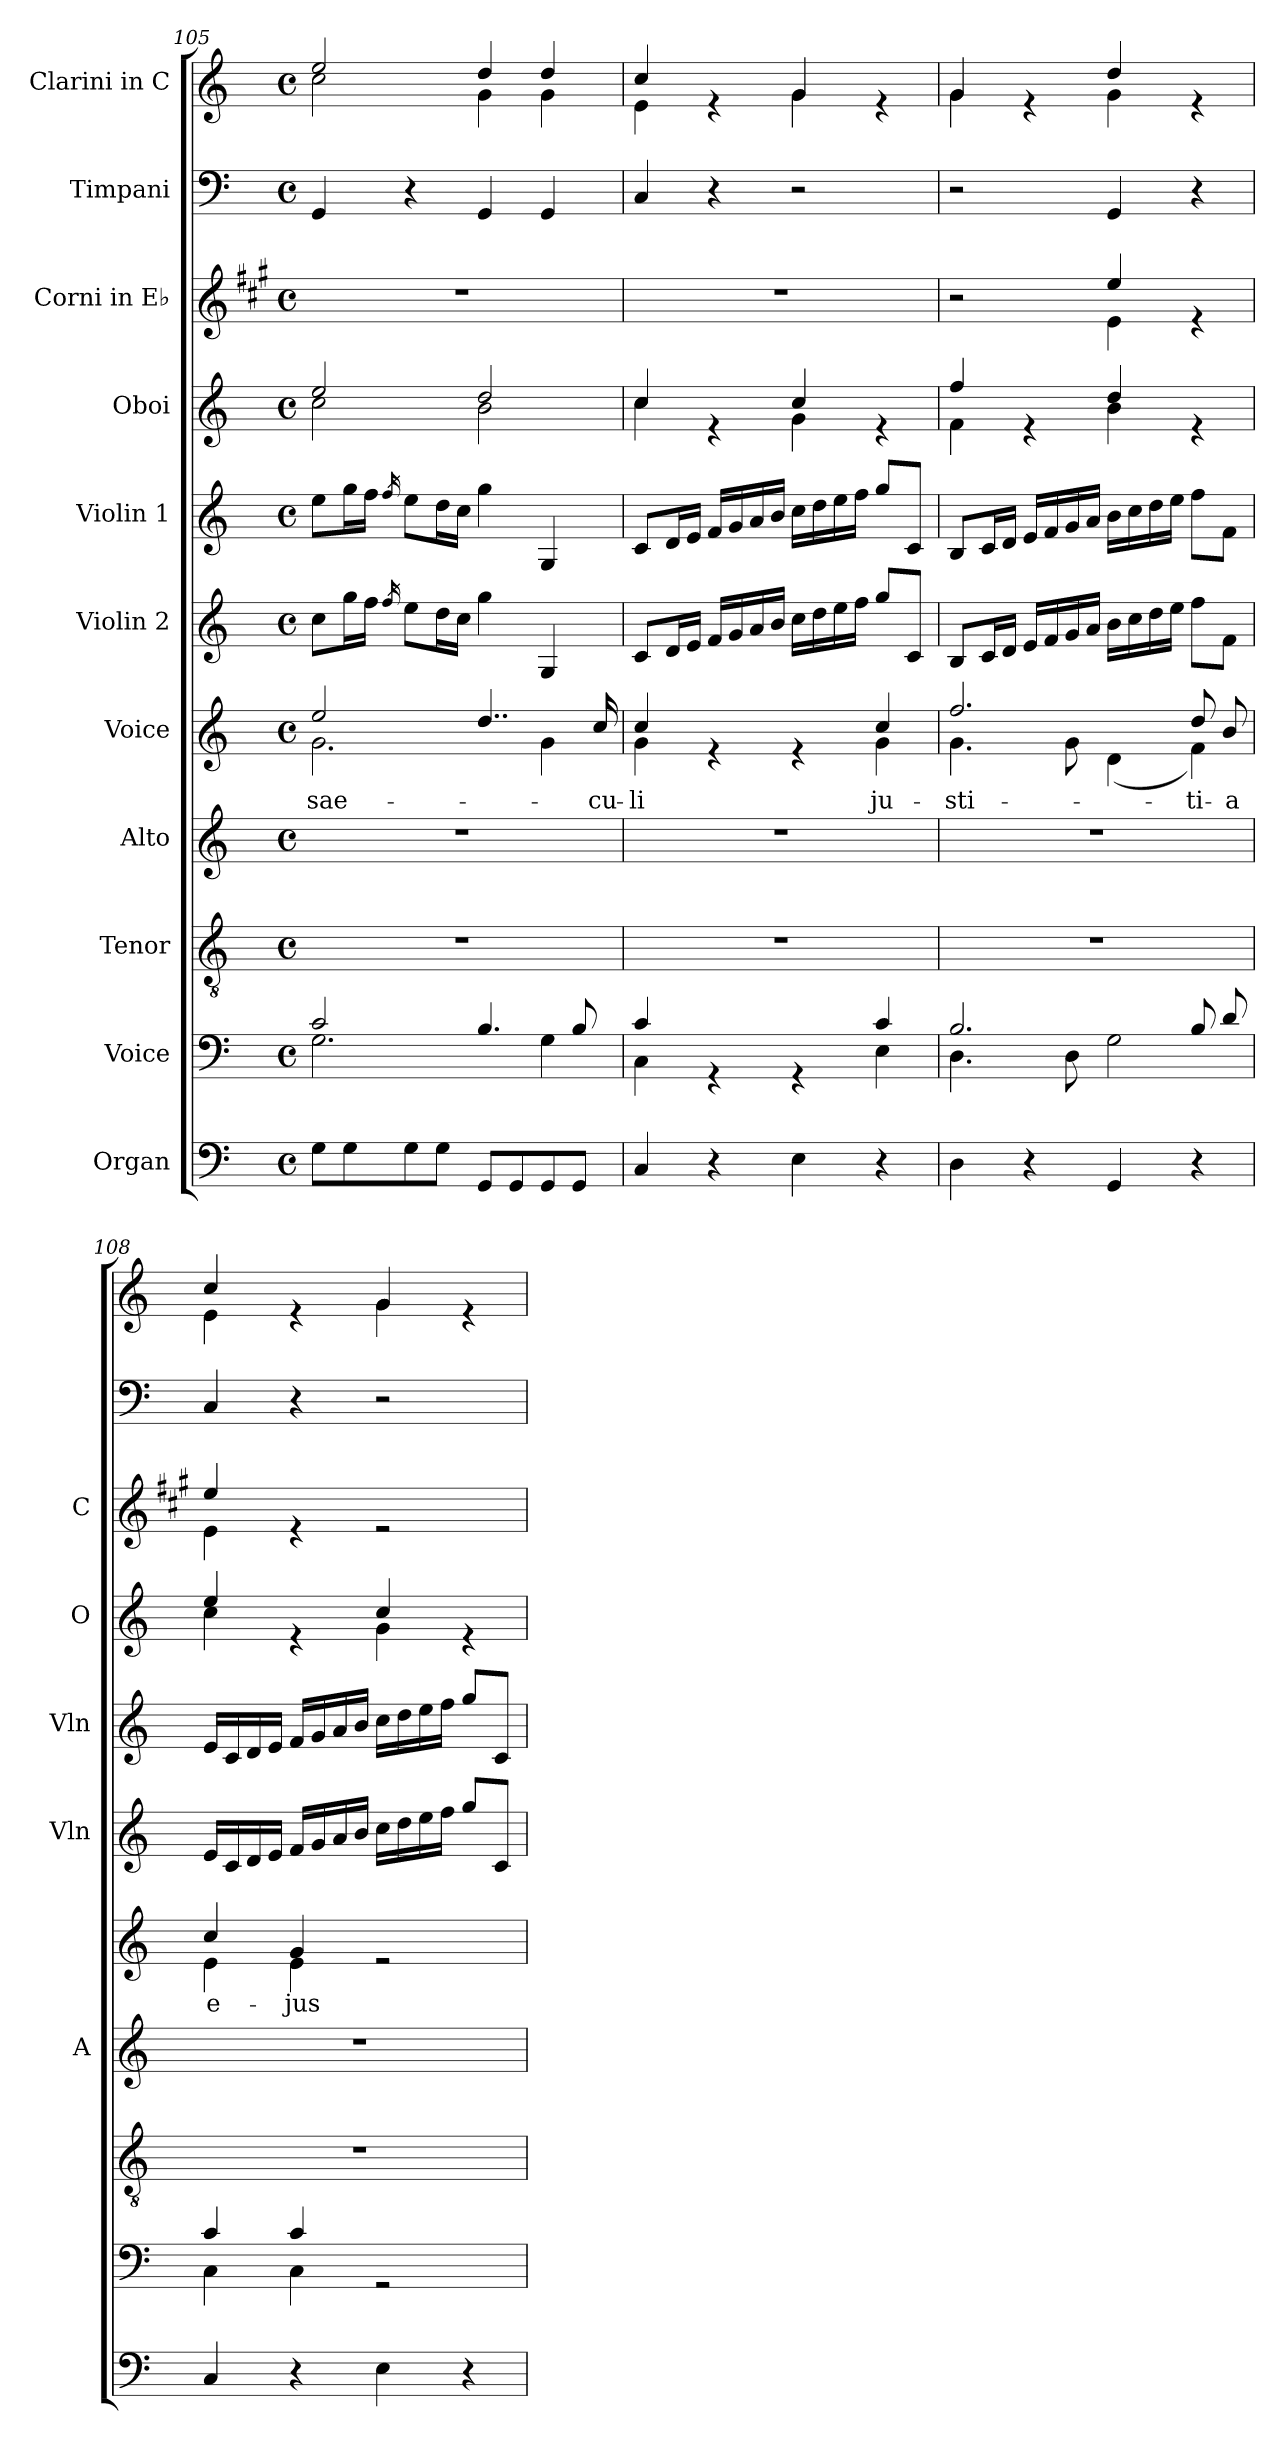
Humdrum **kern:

**kern	**kern	**kern	**kern	**kern	**text	**kern	**kern	**kern	**kern	**kern	**kern
*part11	*part10	*part9	*part8	*part7	*part7	*part6	*part5	*part4	*part3	*part2	*part1
*staff11	*staff10	*staff9	*staff8	*staff7	*staff7	*staff6	*staff5	*staff4	*staff3	*staff2	*staff1
*I"Organ	*I"Voice	*I"Tenor	*I"Alto	*I"Voice	*	*I"Violin 2	*I"Violin 1	*I"Oboi	*I"Corni in E♭	*I"Timpani	*I"Clarini in C
*	*	*	*I'A	*	*	*I'Vln	*I'Vln	*I'O	*I'C	*	*
*clefF4	*clefF4	*clefGv2	*clefG2	*clefG2	*	*clefG2	*clefG2	*clefG2	*clefG2	*clefF4	*clefG2
*	*	*	*	*	*	*	*	*	*ITrd5c9	*	*
*k[]	*k[]	*k[]	*k[]	*k[]	*	*k[]	*k[]	*k[]	*k[]	*k[]	*k[]
*M4/4	*M4/4	*M4/4	*M4/4	*M4/4	*	*M4/4	*M4/4	*M4/4	*M4/4	*M4/4	*M4/4
*met(c)	*met(c)	*met(c)	*met(c)	*met(c)	*	*met(c)	*met(c)	*met(c)	*met(c)	*met(c)	*met(c)
=105	=105	=105	=105	=105	=105	=105	=105	=105	=105	=105	=105
*	*^	*	*	*	*	*	*	*	*	*	*
!	!	!	!	!	!	!LO:LY:b	!	!	!	!	!	!
*	*	*	*	*	*^	*	*	*	*^	*	*	*^
8G\L	2c/	2.G\	1r	1r	2ee/	2.g\	sae-	8cc\L	8ee\L	2ee/	2cc\	1r	4GG/	2ee/	2cc\
8G\	.	.	.	.	.	.	.	16gg\L	16gg\L	.	.	.	.	.	.
.	.	.	.	.	.	.	.	16ff\JJ	16ff\JJ	.	.	.	.	.	.
.	.	.	.	.	.	.	.	16qff/	16qff/	.	.	.	.	.	.
8G\	.	.	.	.	.	.	.	8ee\L	8ee\L	.	.	.	4r	.	.
8G\J	.	.	.	.	.	.	.	16dd\L	16dd\L	.	.	.	.	.	.
.	.	.	.	.	.	.	.	16cc\JJ	16cc\JJ	.	.	.	.	.	.
8GG/L	4.B/	.	.	.	4..dd/	.	.	4gg\	4gg\	2dd/	2b\	.	4GG/	4dd/	4g\
8GG/	.	.	.	.	.	.	.	.	.	.	.	.	.	.	.
8GG/	.	4G\	.	.	.	4g\	.	4G/	4G/	.	.	.	4GG/	4dd/	4g\
8GG/J	8B/	.	.	.	.	.	.	.	.	.	.	.	.	.	.
!	!	!	!	!	!	!	!LO:LY:b	!	!	!	!	!	!	!	!
.	.	.	.	.	16cc/	.	-cu-	.	.	.	.	.	.	.	.
!!LO:PB:g=z	!!
=106	=106	=106	=106	=106	=106	=106	=106	=106	=106	=106	=106	=106	=106	=106	=106
!	!	!	!	!	!	!	!LO:LY:b	!	!	!	!	!	!	!	!
4C/	4c/	4C\	1r	1r	4cc/	4g\	-li	8c/L	8c/L	4cc/	4cc\	1r	4C/	4cc/	4e\
.	.	.	.	.	.	.	.	16d/L	16d/L	.	.	.	.	.	.
.	.	.	.	.	.	.	.	16e/JJ	16e/JJ	.	.	.	.	.	.
4r	4rGG	2ryy	.	.	4re	2ryy	.	16f/LL	16f/LL	4re	4ryy	.	4r	4re	4ryy
.	.	.	.	.	.	.	.	16g/	16g/	.	.	.	.	.	.
.	.	.	.	.	.	.	.	16a/	16a/	.	.	.	.	.	.
.	.	.	.	.	.	.	.	16b/JJ	16b/JJ	.	.	.	.	.	.
4E\	4rGG	.	.	.	4re	.	.	16cc\LL	16cc\LL	4cc/	4g\	.	2r	4g/	4g\
.	.	.	.	.	.	.	.	16dd\	16dd\	.	.	.	.	.	.
.	.	.	.	.	.	.	.	16ee\	16ee\	.	.	.	.	.	.
.	.	.	.	.	.	.	.	16ff\JJ	16ff\JJ	.	.	.	.	.	.
!	!	!	!	!	!	!	!LO:LY:b	!	!	!	!	!	!	!	!
4r	4c/	4E\	.	.	4cc/	4g\	ju-	8gg/L	8gg/L	4re	4ryy	.	.	4re	4ryy
.	.	.	.	.	.	.	.	8c/J	8c/J	.	.	.	.	.	.
=107	=107	=107	=107	=107	=107	=107	=107	=107	=107	=107	=107	=107	=107	=107	=107
!	!	!	!	!	!	!	!LO:LY:b	!	!	!	!	!	!	!	!
*	*	*	*	*	*	*	*	*	*	*	*	*^	*	*	*
4D\	2.B/	4.D\	1r	1r	2.ff/	4.g\	-sti-	8B/L	8B/L	4ff/	4f\	2r	2ryy	2r	4g/	4g\
.	.	.	.	.	.	.	.	16c/L	16c/L	.	.	.	.	.	.	.
.	.	.	.	.	.	.	.	16d/JJ	16d/JJ	.	.	.	.	.	.	.
4r	.	.	.	.	.	.	.	16e/LL	16e/LL	4re	4ryy	.	.	.	4re	4ryy
.	.	.	.	.	.	.	.	16f/	16f/	.	.	.	.	.	.	.
.	.	8D\	.	.	.	8g\	.	16g/	16g/	.	.	.	.	.	.	.
.	.	.	.	.	.	.	.	16a/JJ	16a/JJ	.	.	.	.	.	.	.
4GG/	.	2G\	.	.	.	(4d\	.	16b\LL	16b\LL	4dd/	4b\	4g/	4G\	4GG/	4dd/	4g\
.	.	.	.	.	.	.	.	16cc\	16cc\	.	.	.	.	.	.	.
.	.	.	.	.	.	.	.	16dd\	16dd\	.	.	.	.	.	.	.
.	.	.	.	.	.	.	.	16ee\JJ	16ee\JJ	.	.	.	.	.	.	.
!	!	!	!	!	!	!	!LO:LY:b	!	!	!	!	!	!	!	!	!
4r	8B/	.	.	.	8dd/	4f\)	-ti-	8ff\L	8ff\L	4re	4ryy	4re	4ryy	4r	4re	4ryy
!	!	!	!	!	!	!	!LO:LY:b	!	!	!	!	!	!	!	!	!
.	8d/	.	.	.	8b/	.	-a	8f\J	8f\J	.	.	.	.	.	.	.
=108	=108	=108	=108	=108	=108	=108	=108	=108	=108	=108	=108	=108	=108	=108	=108	=108
!	!	!	!	!	!	!	!LO:LY:b	!	!	!	!	!	!	!	!	!
4C/	4c/	4C\	1r	1r	4cc/	4e\	e-	16e/LL	16e/LL	4ee/	4cc\	4g/	4G\	4C/	4cc/	4e\
.	.	.	.	.	.	.	.	16c/	16c/	.	.	.	.	.	.	.
.	.	.	.	.	.	.	.	16d/	16d/	.	.	.	.	.	.	.
.	.	.	.	.	.	.	.	16e/JJ	16e/JJ	.	.	.	.	.	.	.
!	!	!	!	!	!	!	!LO:LY:b	!	!	!	!	!	!	!	!	!
4r	4c/	4C\	.	.	4g/	4e\	-jus	16f/LL	16f/LL	4re	4ryy	4re	2.ryy	4r	4re	4ryy
.	.	.	.	.	.	.	.	16g/	16g/	.	.	.	.	.	.	.
.	.	.	.	.	.	.	.	16a/	16a/	.	.	.	.	.	.	.
.	.	.	.	.	.	.	.	16b/JJ	16b/JJ	.	.	.	.	.	.	.
4E\	2rGG	2ryy	.	.	2re	2ryy	.	16cc\LL	16cc\LL	4cc/	4g\	2re	.	2r	4g/	4g\
.	.	.	.	.	.	.	.	16dd\	16dd\	.	.	.	.	.	.	.
.	.	.	.	.	.	.	.	16ee\	16ee\	.	.	.	.	.	.	.
.	.	.	.	.	.	.	.	16ff\JJ	16ff\JJ	.	.	.	.	.	.	.
4r	.	.	.	.	.	.	.	8gg/L	8gg/L	4re	4ryy	.	.	.	4re	4ryy
.	.	.	.	.	.	.	.	8c/J	8c/J	.	.	.	.	.	.	.
*	*	*	*	*	*	*	*	*	*	*v	*v	*	*	*	*v	*v
*	*v	*v	*	*	*v	*v	*	*	*	*	*v	*v	*	*
=	=	=	=	=	=	=	=	=	=	=	=
*-	*-	*-	*-	*-	*-	*-	*-	*-	*-	*-	*-
